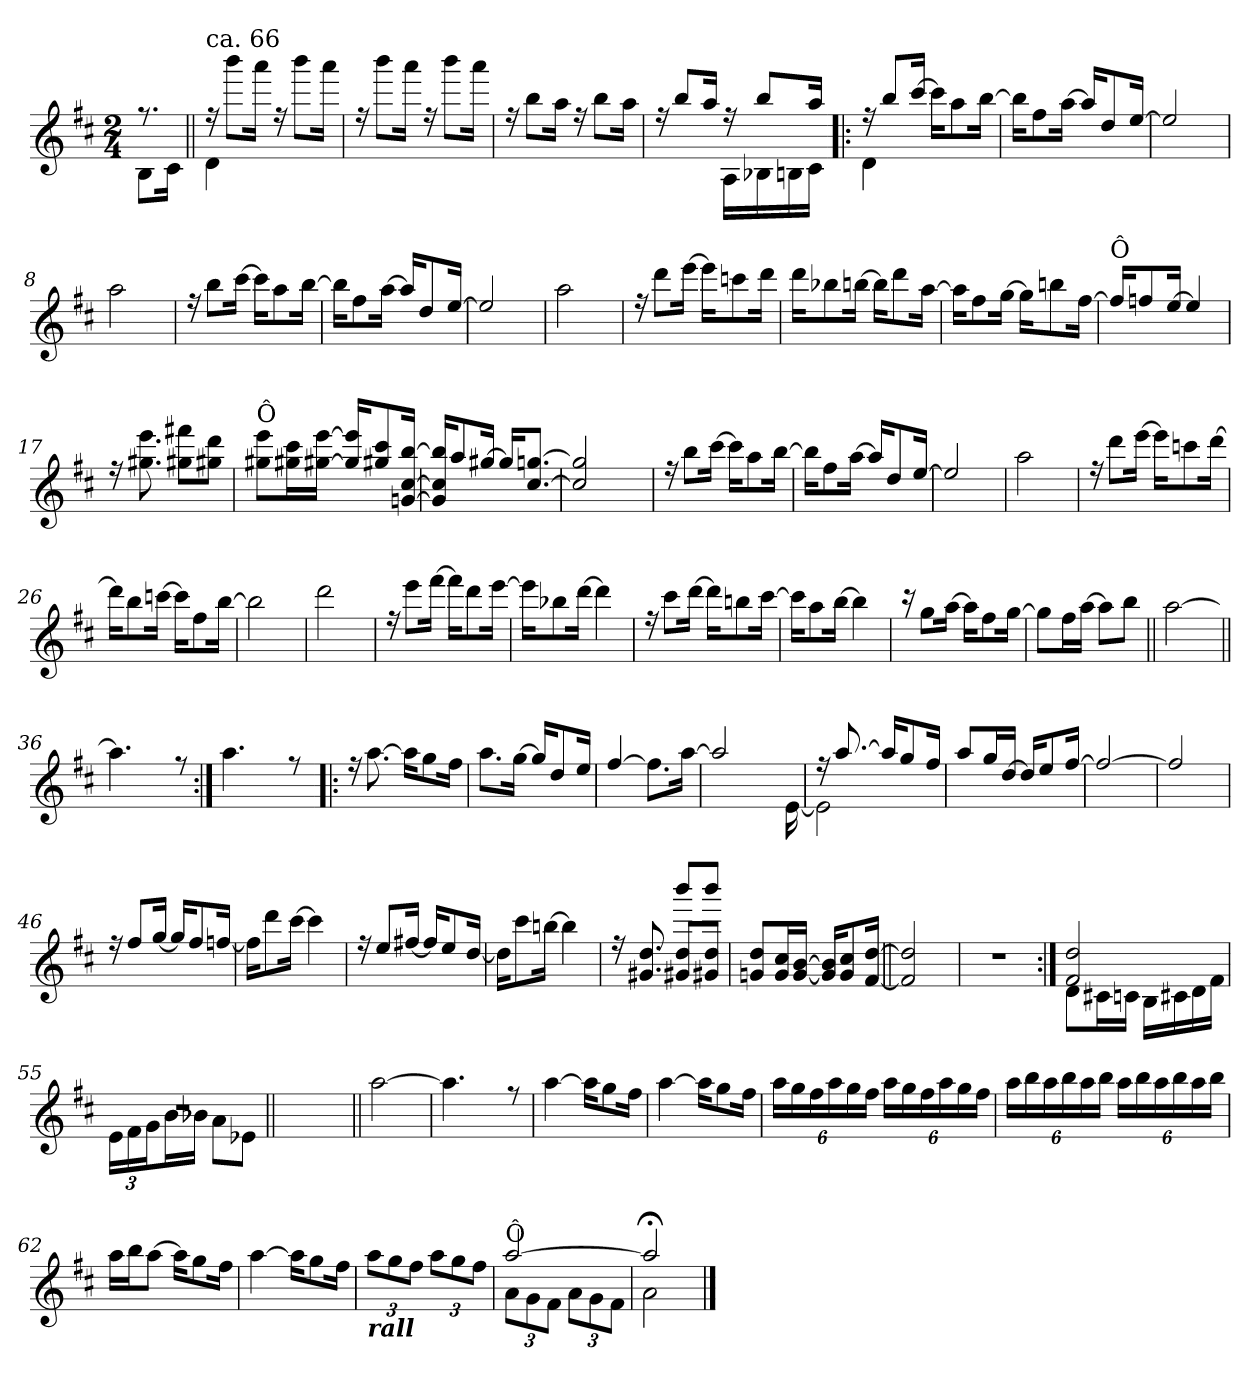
**kern
*part1
*staff1
*clefG2
*k[f#c#]
*D:
*M2/4
=
*^
8.rff	8B!\L
.	16c#!\Jk
=1||	=1||
*	*^
!LO:TX:a:t=ca. 66	!	!
16rff	4d!\	4ryy
8bbb!\L	.	.
16aaa!\Jk	.	.
16rff	4ryy	4ryy
8bbb!\L	.	.
16aaa!\Jk	.	.
*	*v	*v
=2	=2
16rff	4ryy
8bbb!\L	.
16aaa!\Jk	.
16rff	4ryy
8bbb!\L	.
16aaa!\Jk	.
=3	=3
16rff	4ryy
8bb!\L	.
16aa!\Jk	.
16rff	4ryy
8bb!\L	.
16aa!\Jk	.
=4	=4
*	*^
16rff	4ryy	4ryy
8bb!/L	.	.
16aa!/Jk	.	.
16rff	16A!\LL	4ryy
8bb!/L	16B-X!\	.
.	16Bn!\	.
16aa!/Jk	16c#!\JJ	.
!!LO:LB:g=z	!!	!!
=5!|:	=5!|:	=5!|:
16rff	4d!\	2ryy
8bb/L	.	.
[>16ccc#/Jk	.	.
16ccc#\KL]	4ryy	.
8aa\	.	.
[>16bb\Jk	.	.
*	*v	*v
=6	=6
16bb\KL]	2ryy
8ff#\	.
[<16aa\Jk	.
16aa/KL]	.
8dd/	.
[>16ee/Jk	.
=7	=7
2ee/]	2ryy
=8	=8
2aa\	2ryy
!!LO:LB:g=z	!!
=9	=9
16rff	2ryy
8bb\L	.
[<16ccc#\Jk	.
16ccc#\KL]	.
8aa\	.
[>16bb\Jk	.
=10	=10
16bb\KL]	2ryy
8ff#\	.
[<16aa\Jk	.
16aa/KL]	.
8dd/	.
[>16ee/Jk	.
=11	=11
2ee/]	2ryy
=12	=12
2aa\	2ryy
!!LO:LB:g=z	!!
=13	=13
16rff	2ryy
8ddd\L	.
[<16eee\Jk	.
16eee\KL]	.
8cccn\	.
16ddd\Jk	.
=14	=14
16ddd\KL	2ryy
8bb-X\	.
[<16bbn\Jk	.
16bb\KL]	.
8ddd\	.
[<16aa\Jk	.
=15	=15
16aa\KL]	2ryy
8ff#\	.
[<16gg\Jk	.
16gg\KL]	.
8bbn\	.
[<16ff#\Jk	.
=16	=16
!LO:TX:a:t=Ô	!
16ff#/KL]	2ryy
8ffn/	.
[>16ee/Jk	.
4ee/]	.
!!LO:LB:g=z	!!
=17	=17
16rff	2ryy
8.gg#X\ 8.eee\	.
8gg#X\ 8fff#X\L	.
8gg#X\ 8ddd\J	.
=18	=18
!LO:TX:a:t=Ô	!
8gg#X\ 8eee\L	2ryy
16gg#X\ 16ccc#\L	.
[<16gg#X\ [<16eee\JJ	.
16gg#/] 16eee/]KL	.
8gg#X/ 8ccc#/	.
[>16gn/ [>16cc#/ [>16bb/Jk	.
=19	=19
16g/] 16cc#/] 16bb/]KL	2ryy
8aa/	.
[>16gg#X/Jk	.
16gg#/KL]	.
[>8.cc#/ [>8.ggn/J	.
=20	=20
2cc#/] 2gg/]	4ryy
.	4ryy
!!LO:LB:g=z	!!
=21	=21
16rff	2ryy
8bb\L	.
[<16ccc#\Jk	.
16ccc#\KL]	.
8aa\	.
[>16bb\Jk	.
=22	=22
16bb\KL]	2ryy
8ff#\	.
[<16aa\Jk	.
16aa/KL]	.
8dd/	.
[>16ee/Jk	.
=23	=23
2ee/]	2ryy
=24	=24
2aa\	2ryy
=25	=25
16rff	2ryy
8ddd\L	.
[<16eee\Jk	.
16eee\KL]	.
8cccn\	.
[>16ddd\Jk	.
!!LO:LB:g=z	!!
=26	=26
16ddd\KL]	2ryy
8bb\	.
[<16cccn\Jk	.
16ccc\KL]	.
8ff#\	.
[<16bb\Jk	.
=27	=27
2bb\]	2ryy
=28	=28
2ddd\	2ryy
=29	=29
16rff	2ryy
8eee\L	.
[<16fff#\Jk	.
16fff#\KL]	.
8ddd\	.
[<16eee\Jk	.
=30	=30
16eee\KL]	2ryy
8bb-X\	.
[<16ddd\Jk	.
4ddd\]	.
!!LO:LB:g=z	!!
=31	=31
16rff	2ryy
8ccc#\L	.
[<16ddd\Jk	.
16ddd\KL]	.
8bbn\	.
[<16ccc#\Jk	.
=32	=32
16ccc#\KL]	4ryy
8aa\	.
[<16bb\Jk	.
4bb\]	4ryy
=33	=33
16r	2ryy
8gg\L	.
[<16aa\Jk	.
16aa\KL]	.
8ff#\	.
[<16gg\Jk	.
=34	=34
8gg\L]	4ryy
16ff#\L	.
[<16aa\JJ	.
8aa\L]	4ryy
8bb\J	.
!!LO:PB:g=z	!!
=35||	=35||
[<2aa\	2ryy
=36||	=36||
4.aa\]	4ryy
.	(>4ryy
8rff	.
=37:|!	=37:|!
4.aa\)	4ryy
.	4ryy
8rff	.
=38!|:	=38!|:
16rff	2ryy
[<8.aa\	.
16aa\KL]	.
8gg\	.
16ff#\Jk	.
=39	=39
8.aa\L	2ryy
[<16gg\Jk	.
16gg/KL]	.
8dd/	.
16ee/Jk	.
!!LO:LB:g=z	!!
=40	=40
[>4ff#/	2ryy
8.ff#\L]	.
[<16aa\Jk	.
=41	=41
*	*^
2aa/]	4..ryy	4ryy
.	.	4ryy
.	[<16e\	.
=42	=42	=42
16rff	2en\]	2ryy
[>8.aa/	.	.
16aa/KL]	.	.
8gg/	.	.
16ff#/Jk	.	.
*	*v	*v
=43	=43
8aa/L	2ryy
16gg/L	.
[>16dd/JJ	.
16dd/KL]	.
8ee/	.
[>16ff#/Jk	.
=44	=44
2ff#/_	2ryy
!!LO:LB:g=z	!!
=45	=45
2ff#/]	2ryy
=46	=46
16rff	4ryy
8ff#/L	.
[>16gg/Jk	.
16gg/KL]	4ryy
8ff#/	.
[<16ffn/Jk	.
=47	=47
16ffn\KL]	4ryy
8ddd\	.
[<16ccc#\Jk	.
4ccc#\]	4ryy
=48	=48
16rff	4ryy
8ee/L	.
[>16ff#X/Jk	.
16ff#/KL]	4ryy
8ee/	.
[>16dd/Jk	.
=49	=49
16dd\KL]	2ryy
8ccc#\	.
[<16bbn\Jk	.
4bb\]	.
!!LO:LB:g=z	!!
=50	=50
*	*^
16rff	2ryy	4ryy
8.g#X/ 8.dd/	.	.
8g#X/ 8dd/L	.	8bbb!/L
8g#X/ 8dd/J	.	8bbb!/J
*	*v	*v
=51	=51
8gn/ 8dd/L	4ryy
16g/ 16cc#/L	.
[>16g/ [>16b/JJ	.
16g/] 16b/]KL	4ryy
8g/ 8cc#/	.
[>16f#/ [>16dd/Jk	.
=52||	=52||
2f#/] 2dd/]	2ryy
=53	=53
2r	4ryy
.	4ryy
!!LO:LB:g=z	!!
=54:|!	=54:|!
*	*^
2f#/ 2dd/	8d!\L	2ryy
.	16c#X!\L	.
.	16cn!\JJ	.
.	16B!\LL	.
.	16c#X!\	.
.	16d!\	.
.	16f#!\JJ	.
=55	=55	=55
2r	24e!\LL	4ryy
.	24f#!\	.
.	24g!\J	.
.	16b!\L	.
.	16b-X!\JJ	.
.	8a!\L	8ryy
.	8e-X!\J	8ryy
*v	*v	*v
=55X551||
2ryy
=56||
*^
[<2aa\	2ryy
=57	=57
4.aa\]	4ryy
.	4ryy
8rff	.
!!LO:LB:g=z	!!
=58	=58
[<4aa\	2ryy
16aa\KL]	.
8gg\	.
16ff#\Jk	.
=59	=59
[<4aa\	2ryy
16aa\KL]	.
8gg\	.
16ff#\Jk	.
=60	=60
24aa\LL	2ryy
24gg\	.
24ff#\	.
24aa\	.
24gg\	.
24ff#\JJ	.
24aa\LL	.
24gg\	.
24ff#\	.
24aa\	.
24gg\	.
24ff#\JJ	.
=61	=61
24aa\LL	2ryy
24bb\	.
24aa\	.
24bb\	.
24aa\	.
24bb\JJ	.
24aa\LL	.
24bb\	.
24aa\	.
24bb\	.
24aa\	.
24bb\JJ	.
!!LO:LB:g=z	!!
=62	=62
16aa\LL	2ryy
16bb\J	.
[<8aa\J	.
16aa\KL]	.
8gg\	.
16ff#\Jk	.
=63	=63
[<4aa\	2ryy
16aa\KL]	.
8gg\	.
16ff#\Jk	.
=64	=64
!LO:TX:b:Bi:t=rall	!
12aa\L	2ryy
12gg\	.
12ff#\J	.
12aa\L	.
12gg\	.
12ff#\J	.
=65	=65
*	*^
!LO:TX:a:t=Ô	!	!
[>2aa/	12a!\L	2ryy
.	12g!\	.
.	12f#!\J	.
.	12a!\L	.
.	12g!\	.
.	12f#!\J	.
=66	=66	=66
2aa;</]	2a!\	2ryy
*v	*v	*v
==
*-
